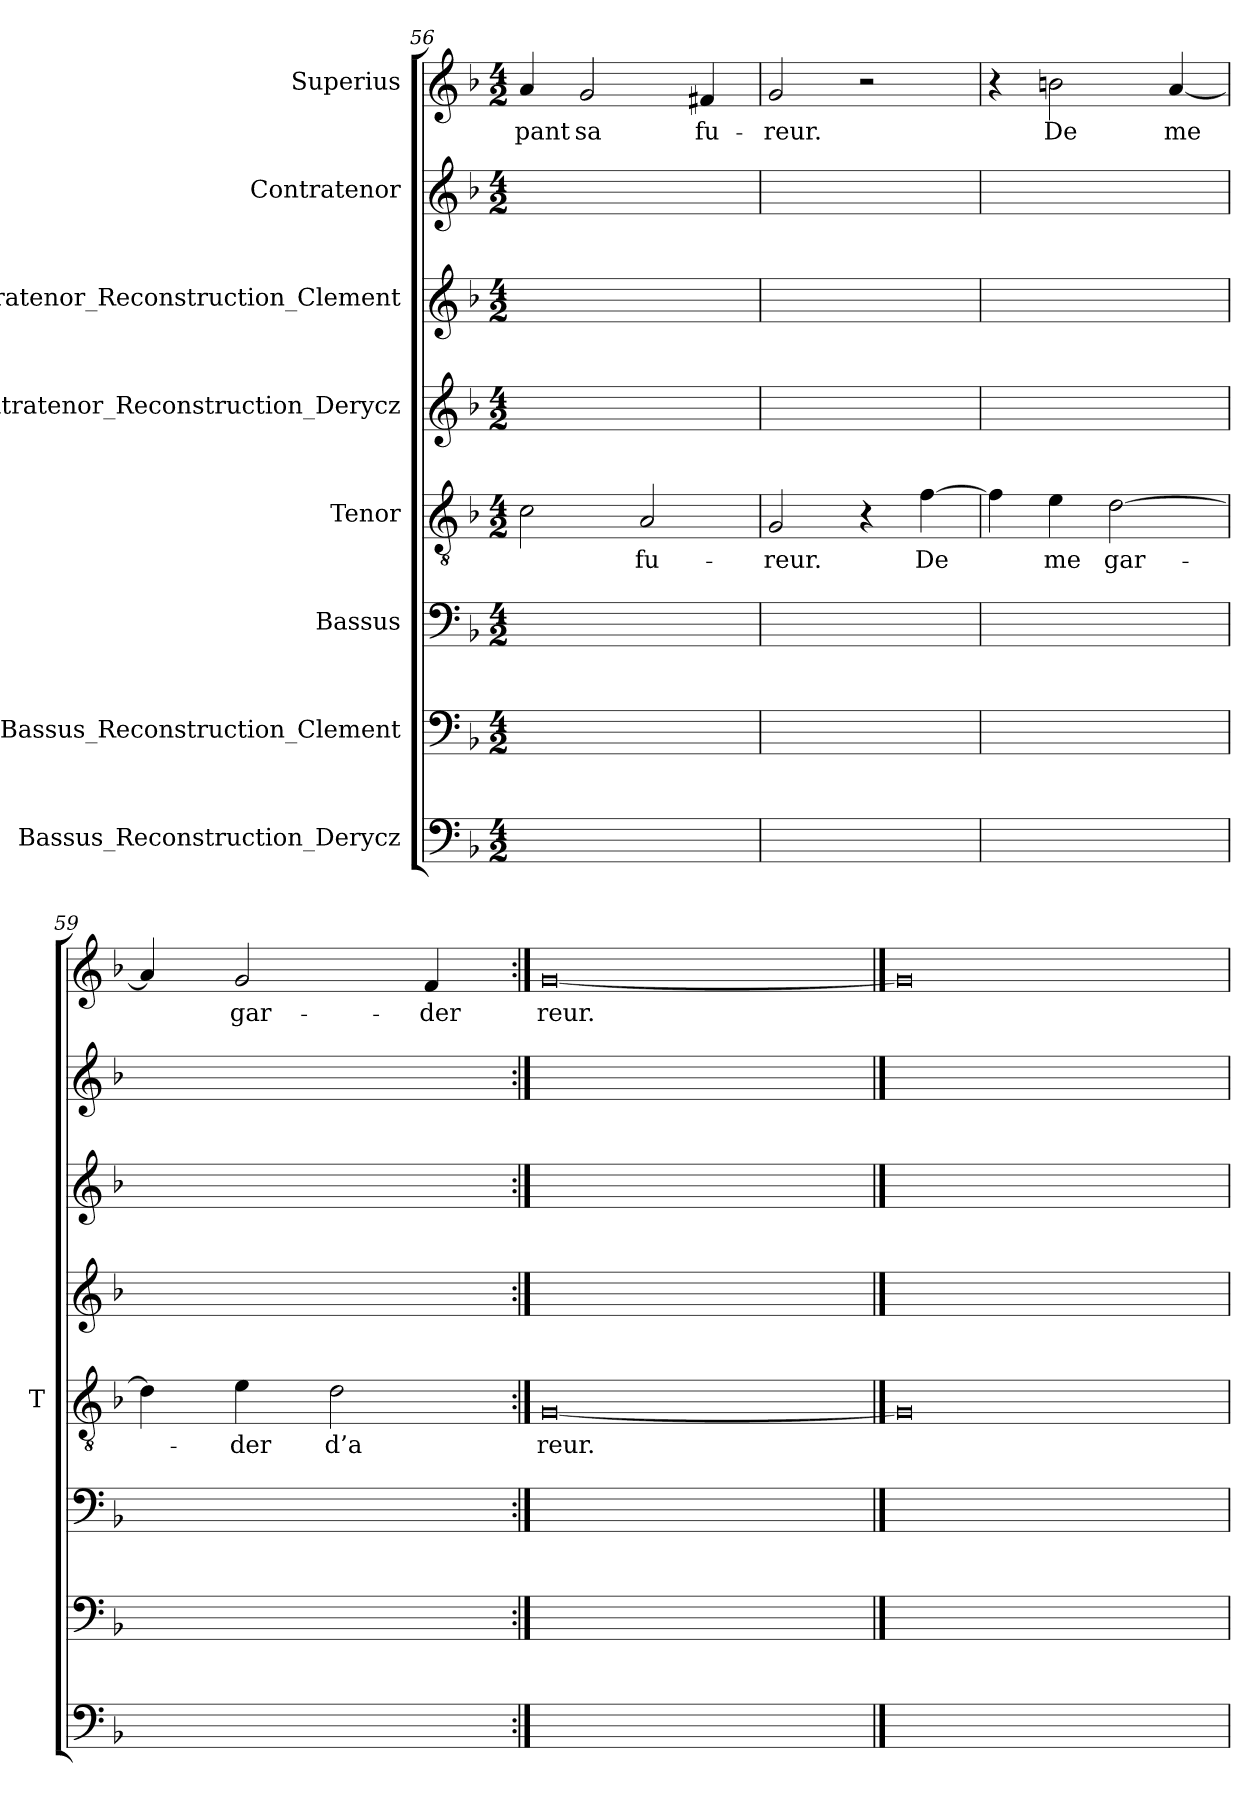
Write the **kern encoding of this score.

**kern	**kern	**kern	**kern	**text	**kern	**kern	**kern	**kern	**text
*part8	*part7	*part6	*part5	*part5	*part4	*part3	*part2	*part1	*part1
*staff8	*staff7	*staff6	*staff5	*staff5	*staff4	*staff3	*staff2	*staff1	*staff1
*I"Bassus_Reconstruction_Derycz	*I"Bassus_Reconstruction_Clement	*I"Bassus	*I"Tenor	*	*I"Contratenor_Reconstruction_Derycz	*I"Contratenor_Reconstruction_Clement	*I"Contratenor	*I"Superius	*
*	*	*	*I'T	*	*	*	*	*	*
*clefF4	*clefF4	*clefF4	*clefGv2	*	*clefG2	*clefG2	*clefG2	*clefG2	*
*k[b-]	*k[b-]	*k[b-]	*k[b-]	*	*k[b-]	*k[b-]	*k[b-]	*k[b-]	*
*M4/2	*M4/2	*M4/2	*M4/2	*	*M4/2	*M4/2	*M4/2	*M4/2	*
=56	=56	=56	=56	=56	=56	=56	=56	=56	=56
1ryy	1ryy	1ryy	2c	.	1ryy	1ryy	1ryy	4a	-pant
.	.	.	.	.	.	.	.	2g	-sa
.	.	.	2A	fu-	.	.	.	.	.
.	.	.	.	.	.	.	.	4f#X	fu-
=57	=57	=57	=57	=57	=57	=57	=57	=57	=57
1ryy	1ryy	1ryy	2G	-reur.	1ryy	1ryy	1ryy	2g	-reur.
.	.	.	4r	.	.	.	.	2r	.
.	.	.	[4f	-De	.	.	.	.	.
=58	=58	=58	=58	=58	=58	=58	=58	=58	=58
1ryy	1ryy	1ryy	4f]	.	1ryy	1ryy	1ryy	4r	.
.	.	.	4e	-me	.	.	.	2b	-De
.	.	.	[2d	gar-	.	.	.	.	.
.	.	.	.	.	.	.	.	[4a	-me
=59	=59	=59	=59	=59	=59	=59	=59	=59	=59
1ryy	1ryy	1ryy	4d]	.	1ryy	1ryy	1ryy	4a]	.
.	.	.	4e	-der	.	.	.	2g	gar-
.	.	.	2d	-d’a	.	.	.	.	.
.	.	.	.	.	.	.	.	4f	-der
=60:|!	=60:|!	=60:|!	=60:|!	=60:|!	=60:|!	=60:|!	=60:|!	=60:|!	=60:|!
0ryy	0ryy	0ryy	[0G	-reur.	0ryy	0ryy	0ryy	[0g	-reur.
==61	==61	==61	==61	==61	==61	==61	==61	==61	==61
0ryy	0ryy	0ryy	0G]	.	0ryy	0ryy	0ryy	0g]	.
=	=	=	=	=	=	=	=	=	=
*-	*-	*-	*-	*-	*-	*-	*-	*-	*-
